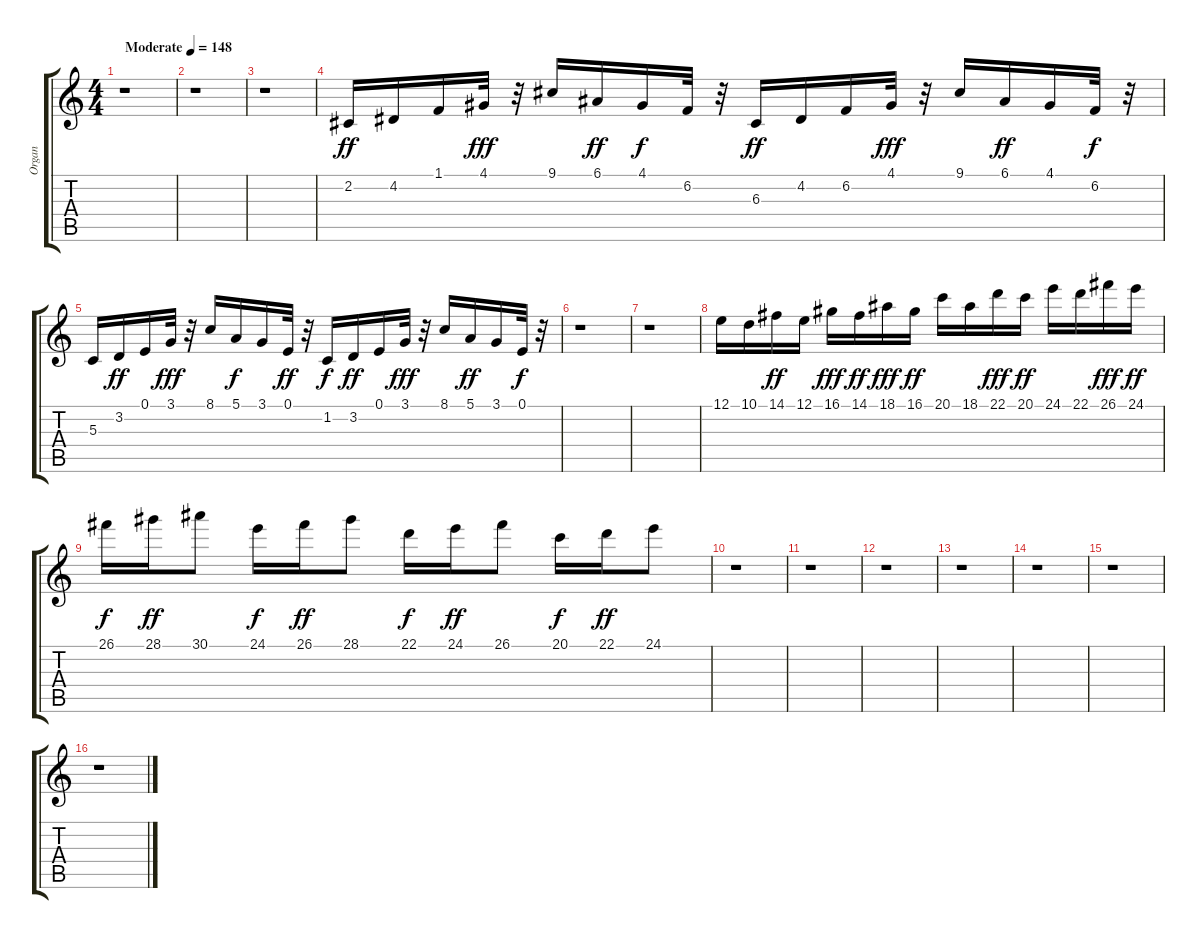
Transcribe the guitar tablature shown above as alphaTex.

\track ("Organ" "Organ") {instrument rockorgan}
\staff {score tabs}
\tuning (E4 B3 G3 D3 A2 E2) {hide}
\ts (4 4)
\tempo (148 "Moderate")
\clef g2
\ks c
r.1{dy ff instrument rockorgan} |
r.1 |
r.1 |
2.2.16 4.2.16 1.1.16 4.1.32{dy fff} r.32 9.1.16 6.1.16{dy ff} 4.1.16{dy f} 6.2.32 r.32 6.3.16{dy ff} 4.2.16 6.2.16 4.1.32{dy fff} r.32 9.1.16 6.1.16{dy ff} 4.1.16 6.2.32{dy f} r.32 |
5.3.16 3.2.16{dy ff} 0.1.16 3.1.32{dy fff} r.32 8.1.16 5.1.16{dy f} 3.1.16 0.1.32{dy ff} r.32 1.2.16{dy f} 3.2.16{dy ff} 0.1.16 3.1.32{dy fff} r.32 8.1.16 5.1.16{dy ff} 3.1.16 0.1.32{dy f} r.32 |
r.1 |
r.1 |
12.1.16 10.1.16 14.1.16{dy ff} 12.1.16 16.1.16{dy fff} 14.1.16{dy ff} 18.1.16{dy fff} 16.1.16{dy ff} 20.1.16 18.1.16 22.1.16{dy fff} 20.1.16{dy ff} 24.1.16 22.1.16 26.1.16{dy fff} 24.1.16{dy ff} |
26.1.16{dy f} 28.1.16{dy ff} 30.1.8 24.1.16{dy f} 26.1.16{dy ff} 28.1.8 22.1.16{dy f} 24.1.16{dy ff} 26.1.8 20.1.16{dy f} 22.1.16{dy ff} 24.1.8 |
r.1 |
r.1 |
r.1 |
r.1 |
r.1 |
r.1 |
r.1
